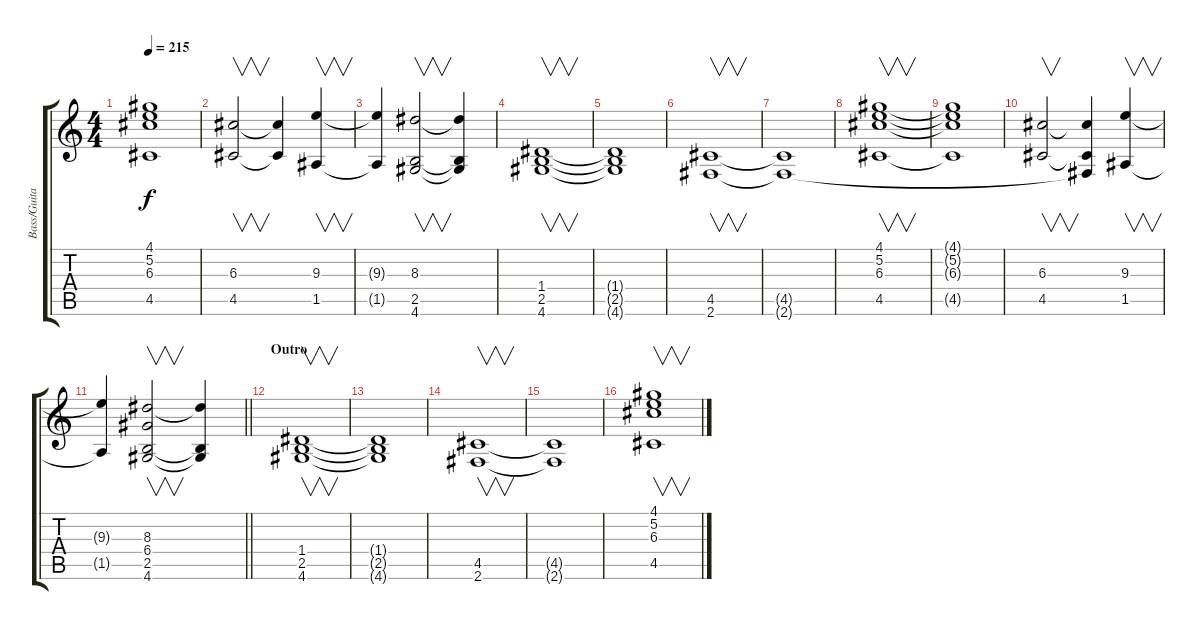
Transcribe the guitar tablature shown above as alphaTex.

\track ("Bass/Guitar" "Bass/Guita") {instrument synthbass1}
\staff {score tabs}
\tuning (E4 B3 G3 D3 A2 E2) {hide}
\ts (4 4)
\tempo 215
\clef g2
\ks c
(4.1{t} 5.2{t} 6.3{t} 4.5{t}).1{dy f} |
(6.3 4.5).2{v} (6.3{t} 4.5{t}).4 (9.3 1.5).4{v} |
(9.3{t} 1.5{t}).4 (8.3 2.5 4.6).2{v} (8.3{t} 2.5{t} 4.6{t}).4 |
(1.4 2.5 4.6).1{v instrument electricguitarjazz} |
(1.4{t} 2.5{t} 4.6{t}).1 |
(4.5 2.6).1{v} |
(4.5{t} 2.6{t}).1 |
(4.1 5.2 6.3 4.5).1{v} |
(4.1{t} 5.2{t} 6.3{t} 4.5{t}).1 |
(6.3 4.5).2{v} (6.3{t} 4.5{t} 2.6{t}).4 (9.3 1.5).4{v} |
\barLineRight lightlight
(9.3{t} 1.5{t}).4 (8.3 6.4 2.5 4.6).2{v} (8.3{t} 2.5{t} 4.6{t}).4 |
\section ("" "Outro")
(1.4 2.5 4.6).1{v volume 7 instrument synthbass2} |
(1.4{t} 2.5{t} 4.6{t}).1 |
(4.5 2.6).1{v} |
(4.5{t} 2.6{t}).1 |
(4.1 5.2 6.3 4.5).1{v}
